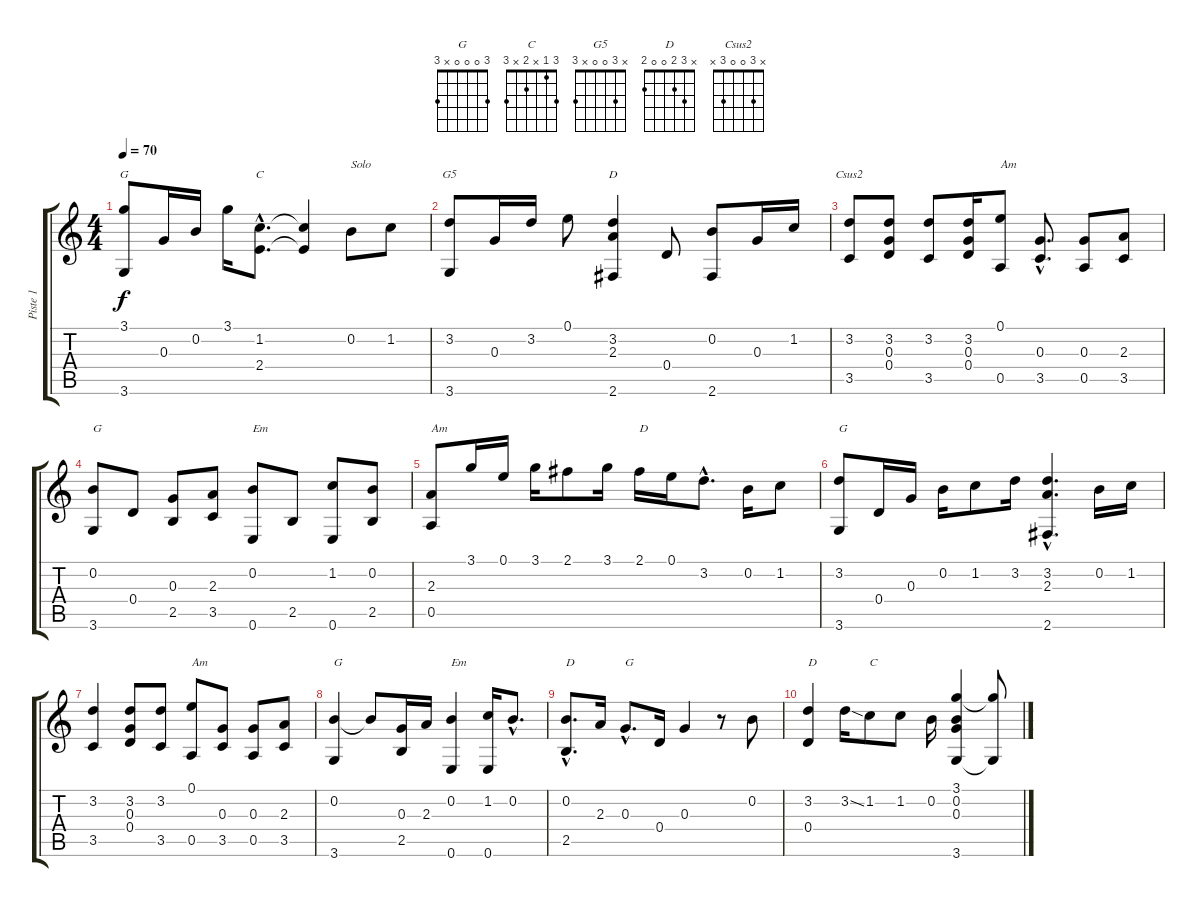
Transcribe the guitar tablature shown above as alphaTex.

\track ("Piste 1" "Piste 1") {instrument acousticguitarsteel}
\staff {score tabs}
\tuning (E4 B3 G3 D3 A2 E2) {hide}
\chord ("G" 3 0 0 0 x 3)
\chord ("C" 3 1 x 2 x 3)
\chord ("G5" x 3 0 0 x 3)
\chord ("D" x 3 2 0 0 2)
\chord ("Csus2" x 3 0 0 3 x)
\ts (4 4)
\tempo 70
\clef g2
\ks c
(3.1 3.6).8{ch "G" dy f} 0.3.16 0.2.16 3.1.16 (1.2{hac} 2.4{hac}).8{d ch "C"} (1.2{t} 2.4{t}).4 0.2.8{txt "Solo"} 1.2.8 |
(3.2 3.6).8{ch "G5"} 0.3.16 3.2.16 0.1.8 (3.2 2.3 2.6).4{ch "D"} 0.4.8 (0.2 2.6).8 0.3.16 1.2.16 |
(3.2 3.5).8{ch "Csus2"} (3.2 0.3 0.4).8 (3.2 3.5).8 (3.2 0.3 0.4).16 (0.1 0.5).8{txt "Am"} (0.3{hac} 3.5{hac}).8{d} (0.3 0.5).8 (2.3 3.5).8 |
(0.2 3.6).8{txt "G"} 0.4.8 (0.3 2.5).8 (2.3 3.5).8 (0.2 0.6).8{txt "Em"} 2.5.8 (1.2 0.6).8 (0.2 2.5).8 |
(2.3 0.5).8{txt "Am"} 3.1.16 0.1.16 3.1.16 2.1.8 3.1.16 2.1.16{txt "D"} 0.1.16 3.2{hac}.8{d} 0.2.16 1.2.8 |
(3.2 3.6).8{txt "G"} 0.4.16 0.3.16 0.2.16 1.2.8 3.2.16 (3.2{hac} 2.3{hac} 2.6{hac}).4{d} 0.2.16 1.2.16 |
(3.2 3.5).4 (3.2 0.3 0.4).8 (3.2 3.5).8 (0.1 0.5).8{txt "Am"} (0.3 3.5).8 (0.3 0.5).8 (2.3 3.5).8 |
(0.2 3.6).4{txt "G"} 0.2{t}.8 (0.3 2.5).16 2.3.16 (0.2 0.6).4{txt "Em"} (1.2 0.6).16 0.2{hac}.8{d} |
(0.2{hac} 2.5{hac}).8{d txt "D"} 2.3.16 0.3{hac}.8{d txt "G"} 0.4.16 0.3.4 r.8 0.2.8 |
(3.2 0.4).4{txt "D"} 3.2{ss}.16 1.2.8{txt "C"} 1.2.8 0.2.16 (3.1 0.2 0.3 3.6).4 (3.1{t} 3.6{t}).8
